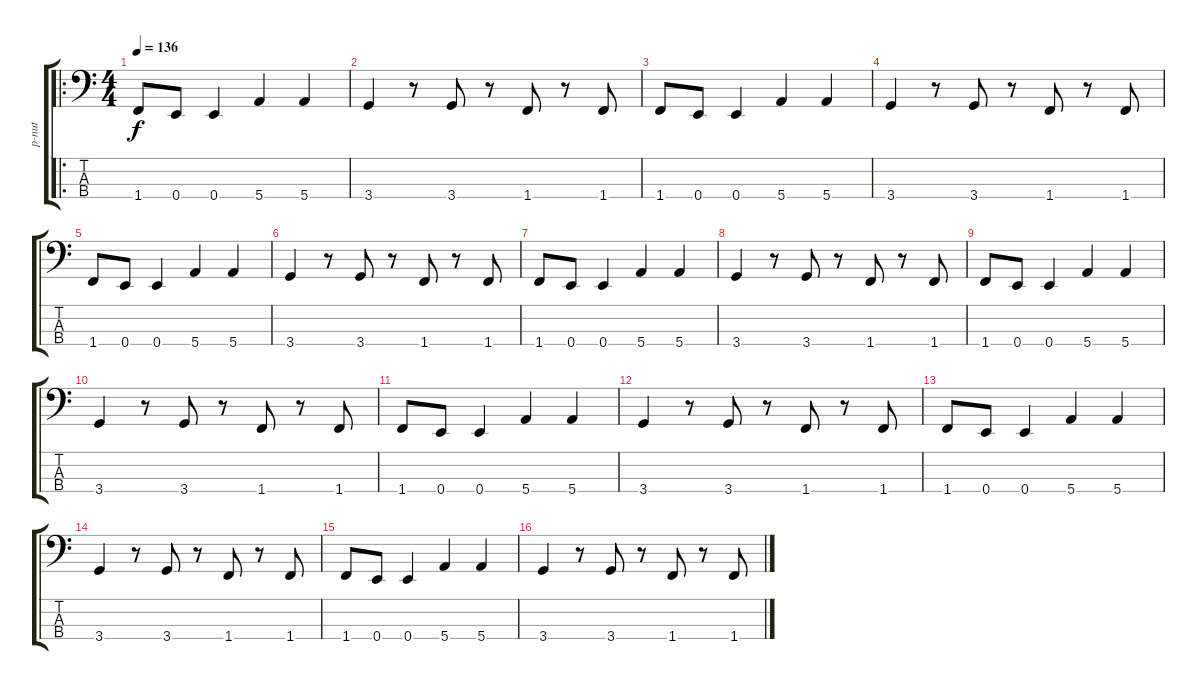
\track ("p-nut" "p-nut") {instrument electricbassfinger}
\staff {score tabs}
\tuning (G2 D2 A1 E1) {hide}
\ro
\ts (4 4)
\tempo 136
\clef f4
\ks c
1.4.8{dy f} 0.4.8 0.4.4 5.4.4 5.4.4 |
3.4.4 r.8 3.4.8 r.8 1.4.8 r.8 1.4.8 |
1.4.8 0.4.8 0.4.4 5.4.4 5.4.4 |
3.4.4 r.8 3.4.8 r.8 1.4.8 r.8 1.4.8 |
1.4.8 0.4.8 0.4.4 5.4.4 5.4.4 |
3.4.4 r.8 3.4.8 r.8 1.4.8 r.8 1.4.8 |
1.4.8 0.4.8 0.4.4 5.4.4 5.4.4 |
3.4.4 r.8 3.4.8 r.8 1.4.8 r.8 1.4.8 |
1.4.8 0.4.8 0.4.4 5.4.4 5.4.4 |
3.4.4 r.8 3.4.8 r.8 1.4.8 r.8 1.4.8 |
1.4.8 0.4.8 0.4.4 5.4.4 5.4.4 |
3.4.4 r.8 3.4.8 r.8 1.4.8 r.8 1.4.8 |
1.4.8 0.4.8 0.4.4 5.4.4 5.4.4 |
3.4.4 r.8 3.4.8 r.8 1.4.8 r.8 1.4.8 |
1.4.8 0.4.8 0.4.4 5.4.4 5.4.4 |
3.4.4 r.8 3.4.8 r.8 1.4.8 r.8 1.4.8
